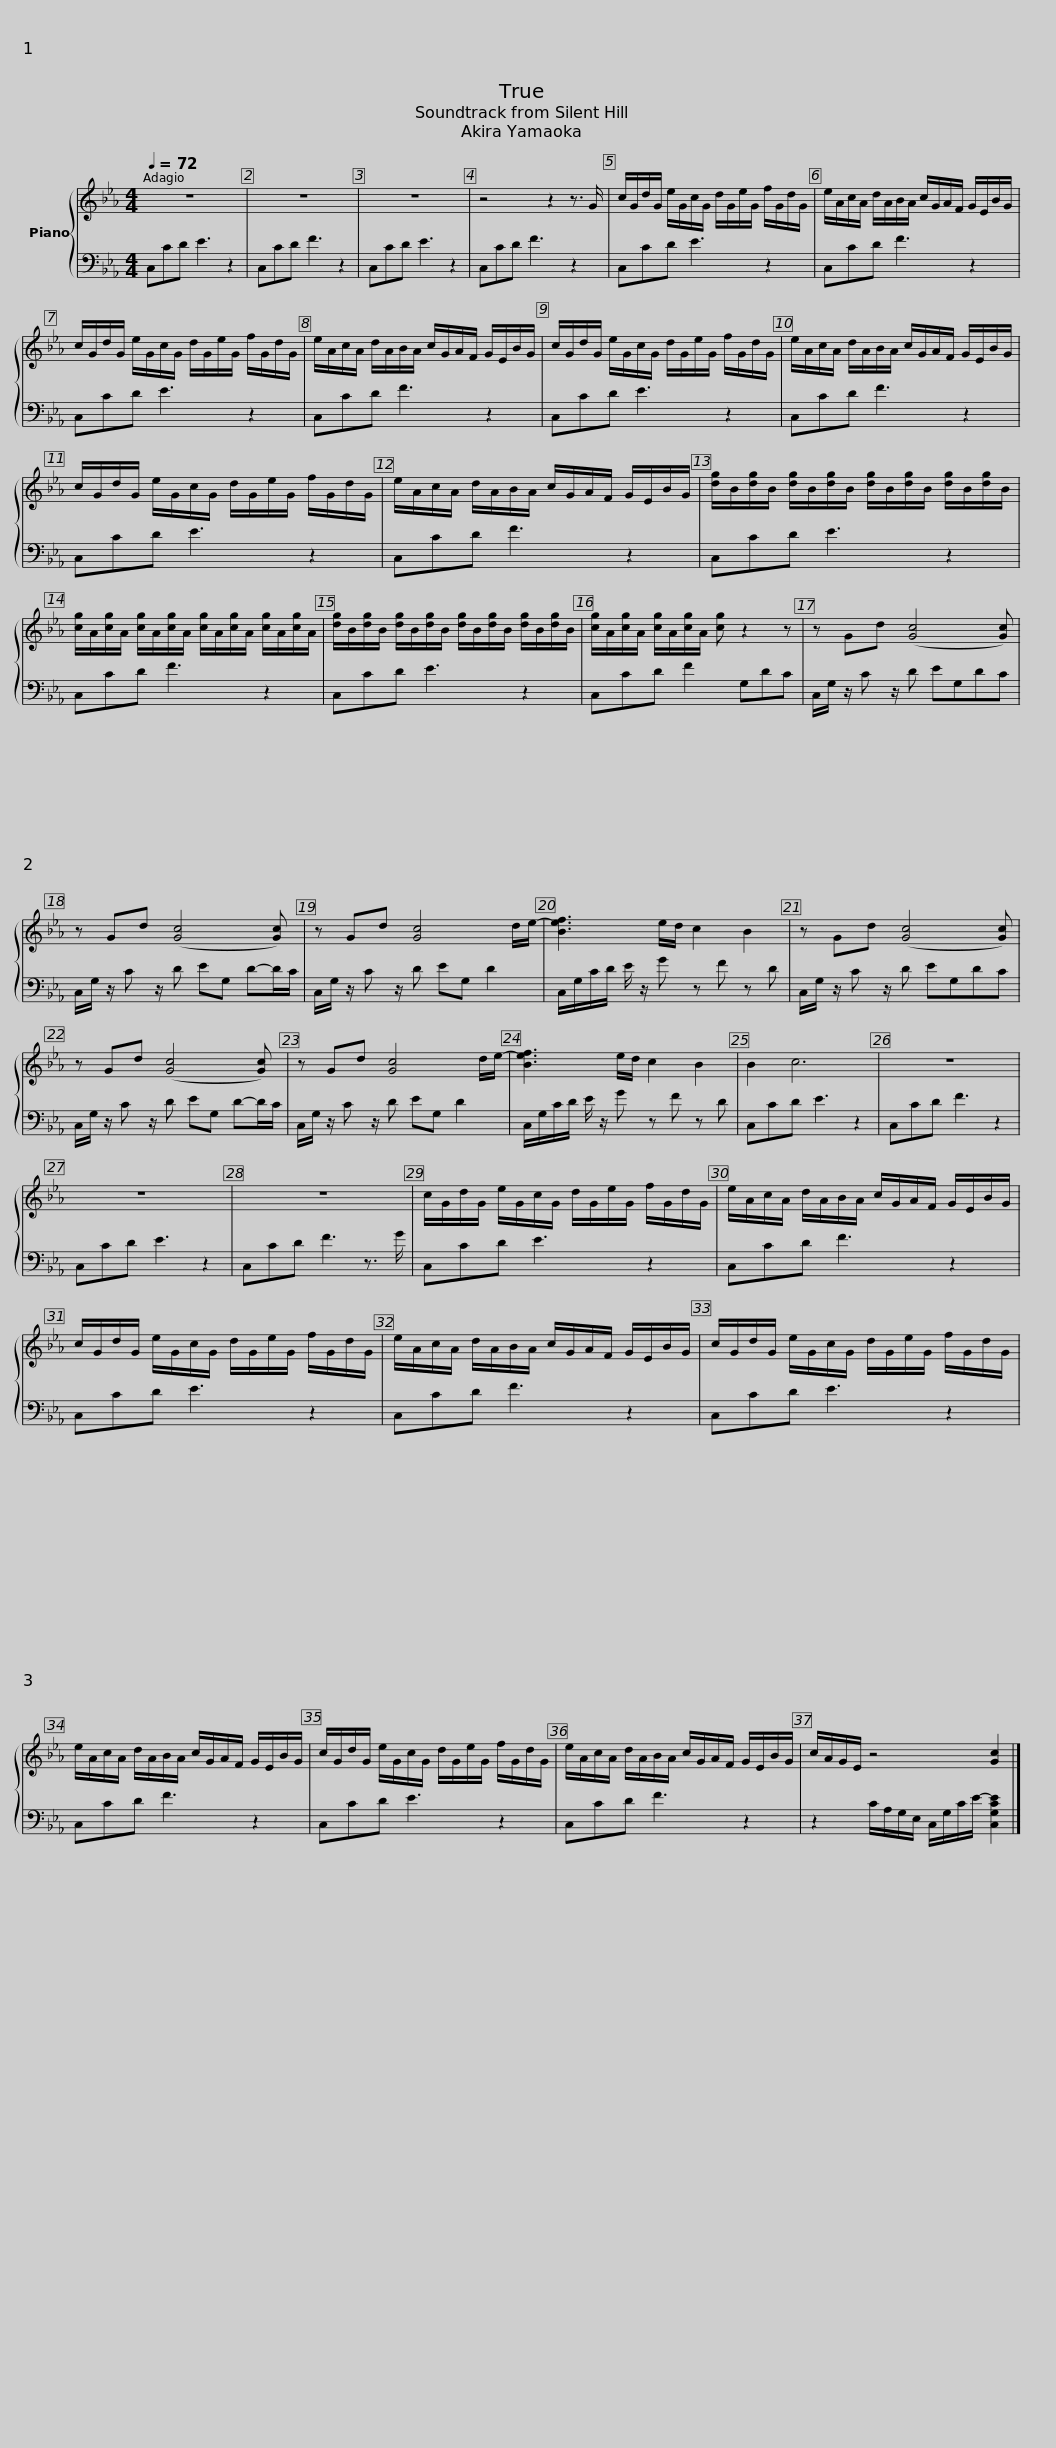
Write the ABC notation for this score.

X:1
%%score { 1 | 2 }
L:1/8
Q:1/4=72
M:4/4
I:linebreak $
K:Eb
V:1 treble
V:2 bass
V:1
 z8 | z8 | z8 | z4 z2 z3/2 G/ |$ c/G/d/G/ e/G/c/G/ d/G/e/G/ f/G/d/G/ | %5
 e/A/c/A/ d/A/B/A/ c/G/A/F/ G/E/B/G/ |$ c/G/d/G/ e/G/c/G/ d/G/e/G/ f/G/d/G/ | e/A/c/A/ d/A/B/A/ c/G/A/F/ G/E/B/G/ |$ c/G/d/G/ e/G/c/G/ d/G/e/G/ f/G/d/G/ | e/A/c/A/ d/A/B/A/ c/G/A/F/ G/E/B/G/ |$ %10
 c/G/d/G/ e/G/c/G/ d/G/e/G/ f/G/d/G/ | e/A/c/A/ d/A/B/A/ c/G/A/F/ G/E/B/G/ |$ [dg]/B/[dg]/B/ [dg]/B/[dg]/B/ [dg]/B/[dg]/B/ [dg]/B/[dg]/B/ | [cg]/A/[cg]/A/ [cg]/A/[cg]/A/ [cg]/A/[cg]/A/ [cg]/A/[cg]/A/ |$ [dg]/B/[dg]/B/ [dg]/B/[dg]/B/ [dg]/B/[dg]/B/ [dg]/B/[dg]/B/ | %15
 [cg]/A/[cg]/A/ [cg]/A/[cg]/A/ [cg] z2 z |$ z Gd ([Gc]4 [Gc]) | z Gd ([Gc]4 [Gc]) |$ z Gd [Gc]4 d/e/- | [Bef]3 e/d/ c2 B2 |$ %20
 z Gd ([Gc]4 [Gc]) | z Gd ([Gc]4 [Gc]) |$ z Gd [Gc]4 d/e/- | [Bef]3 e/d/ c2 B2 |$ B2 c6 | %25
 z8 | z8 | z8 |$ c/G/d/G/ e/G/c/G/ d/G/e/G/ f/G/d/G/ | e/A/c/A/ d/A/B/A/ c/G/A/F/ G/E/B/G/ |$ %30
 c/G/d/G/ e/G/c/G/ d/G/e/G/ f/G/d/G/ | e/A/c/A/ d/A/B/A/ c/G/A/F/ G/E/B/G/ |$ c/G/d/G/ e/G/c/G/ d/G/e/G/ f/G/d/G/ | e/A/c/A/ d/A/B/A/ c/G/A/F/ G/E/B/G/ |$ c/G/d/G/ e/G/c/G/ d/G/e/G/ f/G/d/G/ | %35
 e/A/c/A/ d/A/B/A/ c/G/A/F/ G/E/B/G/ |$ c/A/G/E/ z4 [Gc]2 |] %37
V:2
 C,CD E3 z2 | C,CD F3 z2 | C,CD E3 z2 | C,CD F3 z2 |$ C,CD E3 z2 | %5
 C,CD F3 z2 |$ C,CD E3 z2 | C,CD F3 z2 |$ C,CD E3 z2 | C,CD F3 z2 |$ %10
 C,CD E3 z2 | C,CD F3 z2 |$ C,CD E3 z2 | C,CD F3 z2 |$ C,CD E3 z2 | %15
 C,CD F2 G,DC |$ C,/G,/ z/ C z/ D EG,DC | C,/G,/ z/ C z/ D EG, D-D/C/ |$ C,/G,/ z/ C z/ D EG, D2 | C,/G,/C/D/ E/ z/ G z F z D |$ %20
 C,/G,/ z/ C z/ D EG,DC | C,/G,/ z/ C z/ D EG, D-D/C/ |$ C,/G,/ z/ C z/ D EG, D2 | C,/G,/C/D/ E/ z/ G z F z D |$ C,CD E3 z2 | %25
 C,CD F3 z2 | C,CD E3 z2 | C,CD F3 z3/2 G/ |$ C,CD E3 z2 | C,CD F3 z2 |$ %30
 C,CD E3 z2 | C,CD F3 z2 |$ C,CD E3 z2 | C,CD F3 z2 |$ C,CD E3 z2 | %35
 C,CD F3 z2 |$ z2 C/A,/G,/E,/ C,/G,/C/E/- [C,G,CE]2 |] %37
